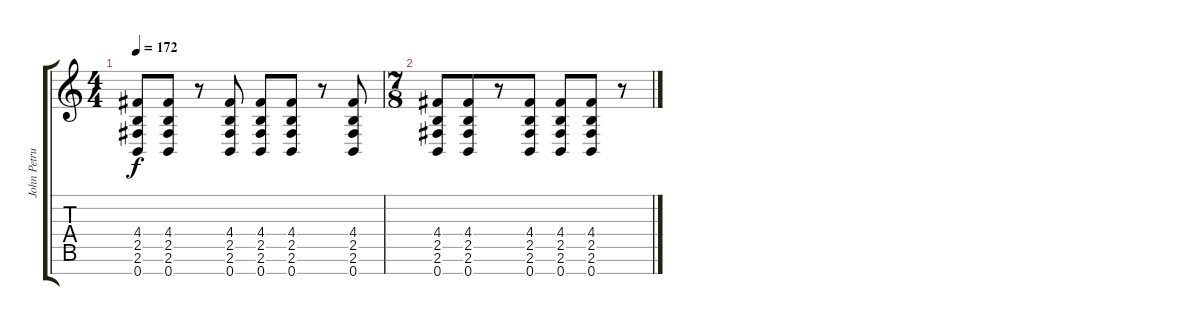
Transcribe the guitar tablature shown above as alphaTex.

\track ("John Petrucci" "John Petru") {instrument distortionguitar}
\staff {score tabs}
\tuning (E4 B3 G3 D3 A2 E2 B1) {hide}
\ts (4 4)
\tempo 172
\clef g2
\ks c
(4.4 2.5 2.6 0.7).8{dy f} (4.4 2.5 2.6 0.7).8 r.8 (4.4 2.5 2.6 0.7).8 (4.4 2.5 2.6 0.7).8 (4.4 2.5 2.6 0.7).8 r.8 (4.4 2.5 2.6 0.7).8 |
\ts (7 8)
(4.4 2.5 2.6 0.7).8 (4.4 2.5 2.6 0.7).8 r.8 (4.4 2.5 2.6 0.7).8 (4.4 2.5 2.6 0.7).8 (4.4 2.5 2.6 0.7).8 r.8
